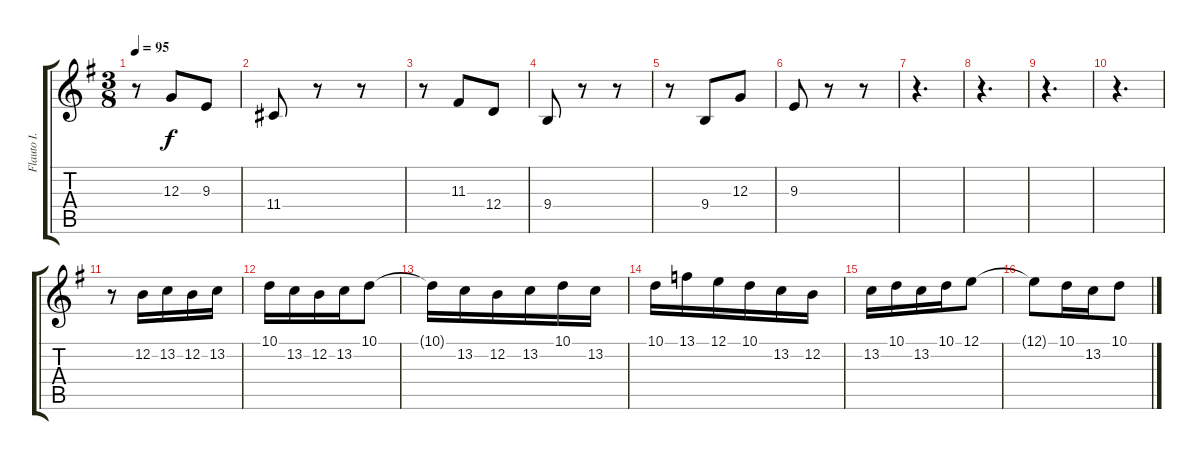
\track ("Flauto I. (Flùte à bee)" "Flauto I. ") {instrument recorder}
\staff {score tabs}
\tuning (E4 B3 G3 D3 A2 E2) {hide}
\ts (3 8)
\tempo 95
\clef g2
\ks g
r.8{dy f} 12.3.8{beam merge} 9.3.8 |
11.4.8 r.8 r.8 |
r.8 11.3.8{beam merge} 12.4.8 |
9.4.8 r.8 r.8 |
r.8 9.4.8{beam merge} 12.3.8 |
9.3.8 r.8 r.8 |
r.4{d} |
r.4{d} |
r.4{d} |
r.4{d} |
r.8 12.2.16 13.2.16{beam merge} 12.2.16 13.2.16 |
10.1.16 13.2.16{beam merge} 12.2.16 13.2.16{beam merge} 10.1.8 |
10.1{t}.16 13.2.16{beam merge} 12.2.16 13.2.16{beam merge} 10.1.16 13.2.16 |
10.1.16 13.1.16{beam merge} 12.1.16 10.1.16{beam merge} 13.2.16 12.2.16 |
13.2.16 10.1.16{beam merge} 13.2.16 10.1.16{beam merge} 12.1.8 |
12.1{t}.8{beam merge} 10.1.16 13.2.16{beam merge} 10.1.8
